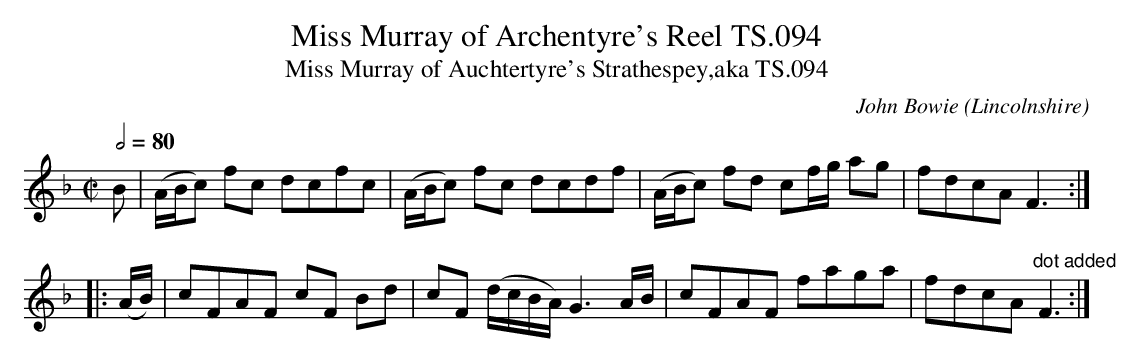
X:1
T:Miss Murray of Archentyre's Reel TS.094
T:Miss Murray of Auchtertyre's Strathespey,aka TS.094
C:John Bowie
L:1/8
M:C|
O:Lincolnshire
Q:1/2=80
K:F
B|(A/B/c) fc dcfc|(A/B/c) fc dcdf|(A/B/c) fd cf/g/ ag|fdcAF3:|!
|:(A/B/)|cFAF cF Bd|cF (d/c/B/A/)G3A/B/|cFAF faga|fdcA"dot added"F3:|]
